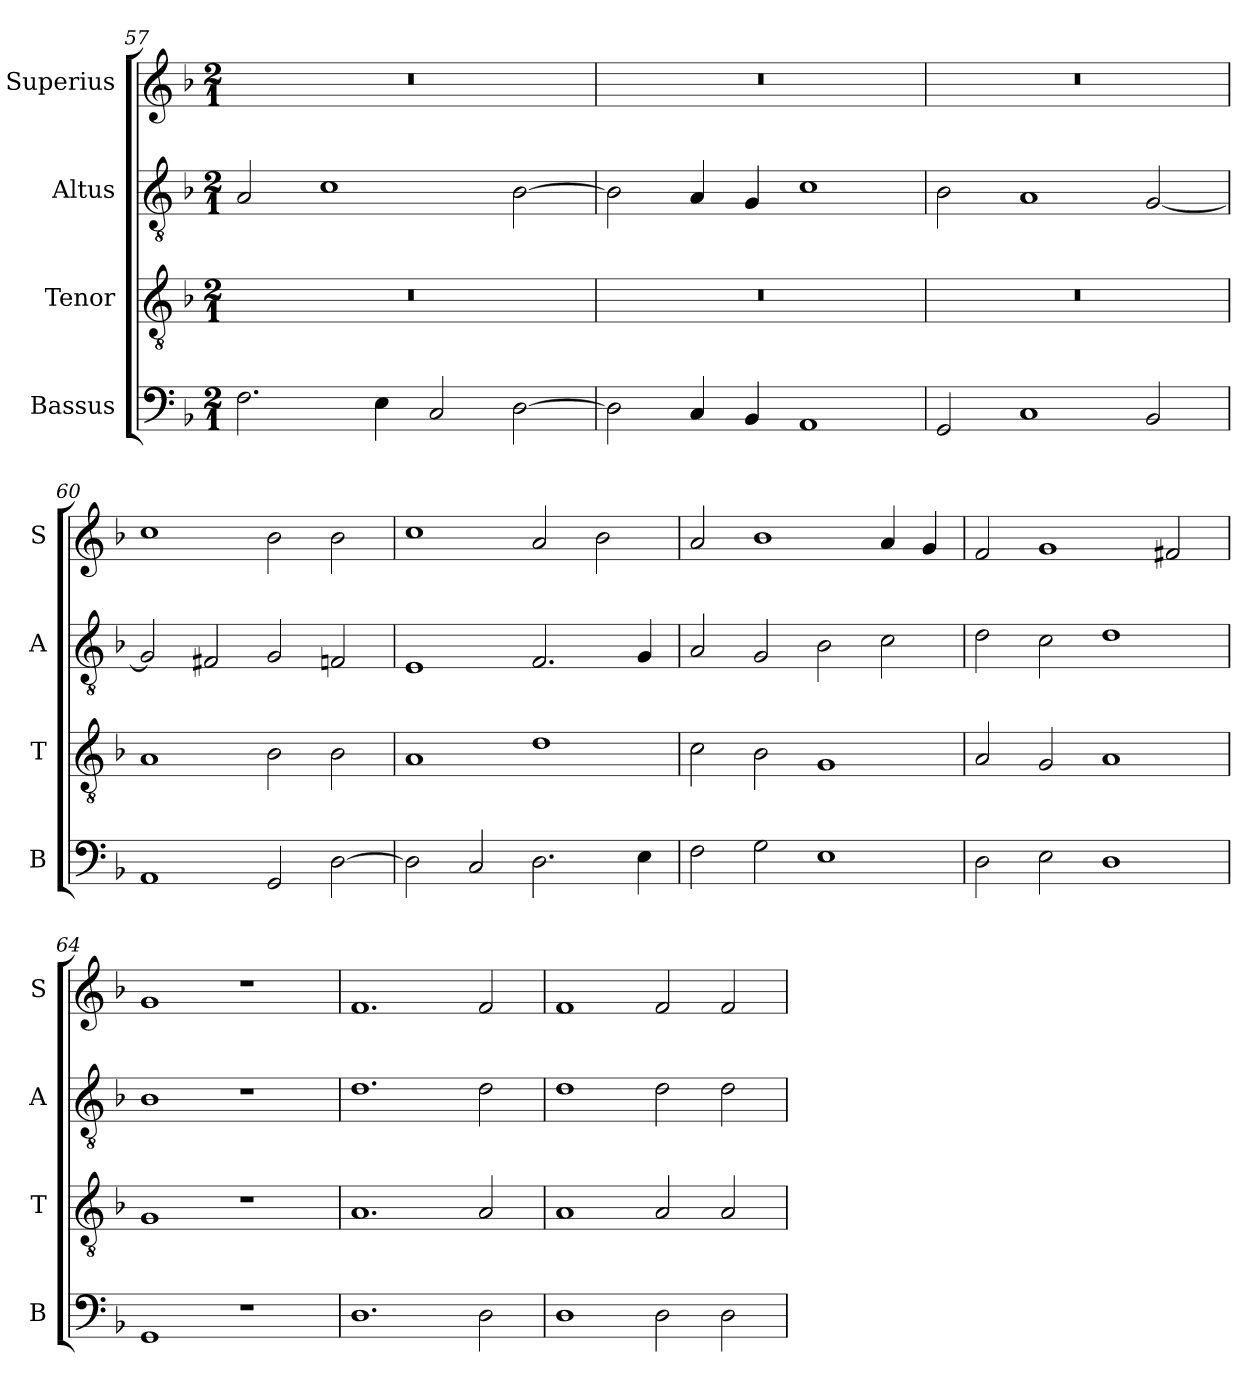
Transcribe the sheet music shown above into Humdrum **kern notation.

**kern	**kern	**kern	**kern
*part4	*part3	*part2	*part1
*staff4	*staff3	*staff2	*staff1
*I"Bassus	*I"Tenor	*I"Altus	*I"Superius
*I'B	*I'T	*I'A	*I'S
*clefF4	*clefGv2	*clefGv2	*clefG2
*k[b-]	*k[b-]	*k[b-]	*k[b-]
*M2/1	*M2/1	*M2/1	*M2/1
=57	=57	=57	=57
2.F\	0r	2A/	0r
.	.	1c	.
4E\	.	.	.
2C/	.	.	.
[2D\	.	[2B-\	.
=58	=58	=58	=58
2D\]	0r	2B-\]	0r
4C/	.	4A/	.
4BB-/	.	4G/	.
1AA	.	1c	.
=59	=59	=59	=59
2GG/	0r	2B-\	0r
1C	.	1A	.
2BB-/	.	[2G/	.
=60	=60	=60	=60
1AA	1A	2G/]	1cc
.	.	2F#X/	.
2GG/	2B-\	2G/	2b-\
[2D\	2B-\	2Fn/	2b-\
=61	=61	=61	=61
2D\]	1A	1E	1cc
2C/	.	.	.
2.D\	1d	2.F/	2a/
.	.	.	2b-\
4E\	.	4G/	.
=62	=62	=62	=62
2F\	2c\	2A/	2a/
2G\	2B-\	2G/	1b-
1E	1G	2B-\	.
.	.	2c\	4a/
.	.	.	4g/
=63	=63	=63	=63
2D\	2A/	2d\	2f/
2E\	2G/	2c\	1g
1D	1A	1d	.
.	.	.	2f#X/
=64	=64	=64	=64
1GG	1G	1B-	1g
1r	1r	1r	1r
=65	=65	=65	=65
1.D	1.A	1.d	1.f
2D\	2A/	2d\	2f/
=66	=66	=66	=66
1D	1A	1d	1f
2D\	2A/	2d\	2f/
2D\	2A/	2d\	2f/
=	=	=	=
*-	*-	*-	*-
